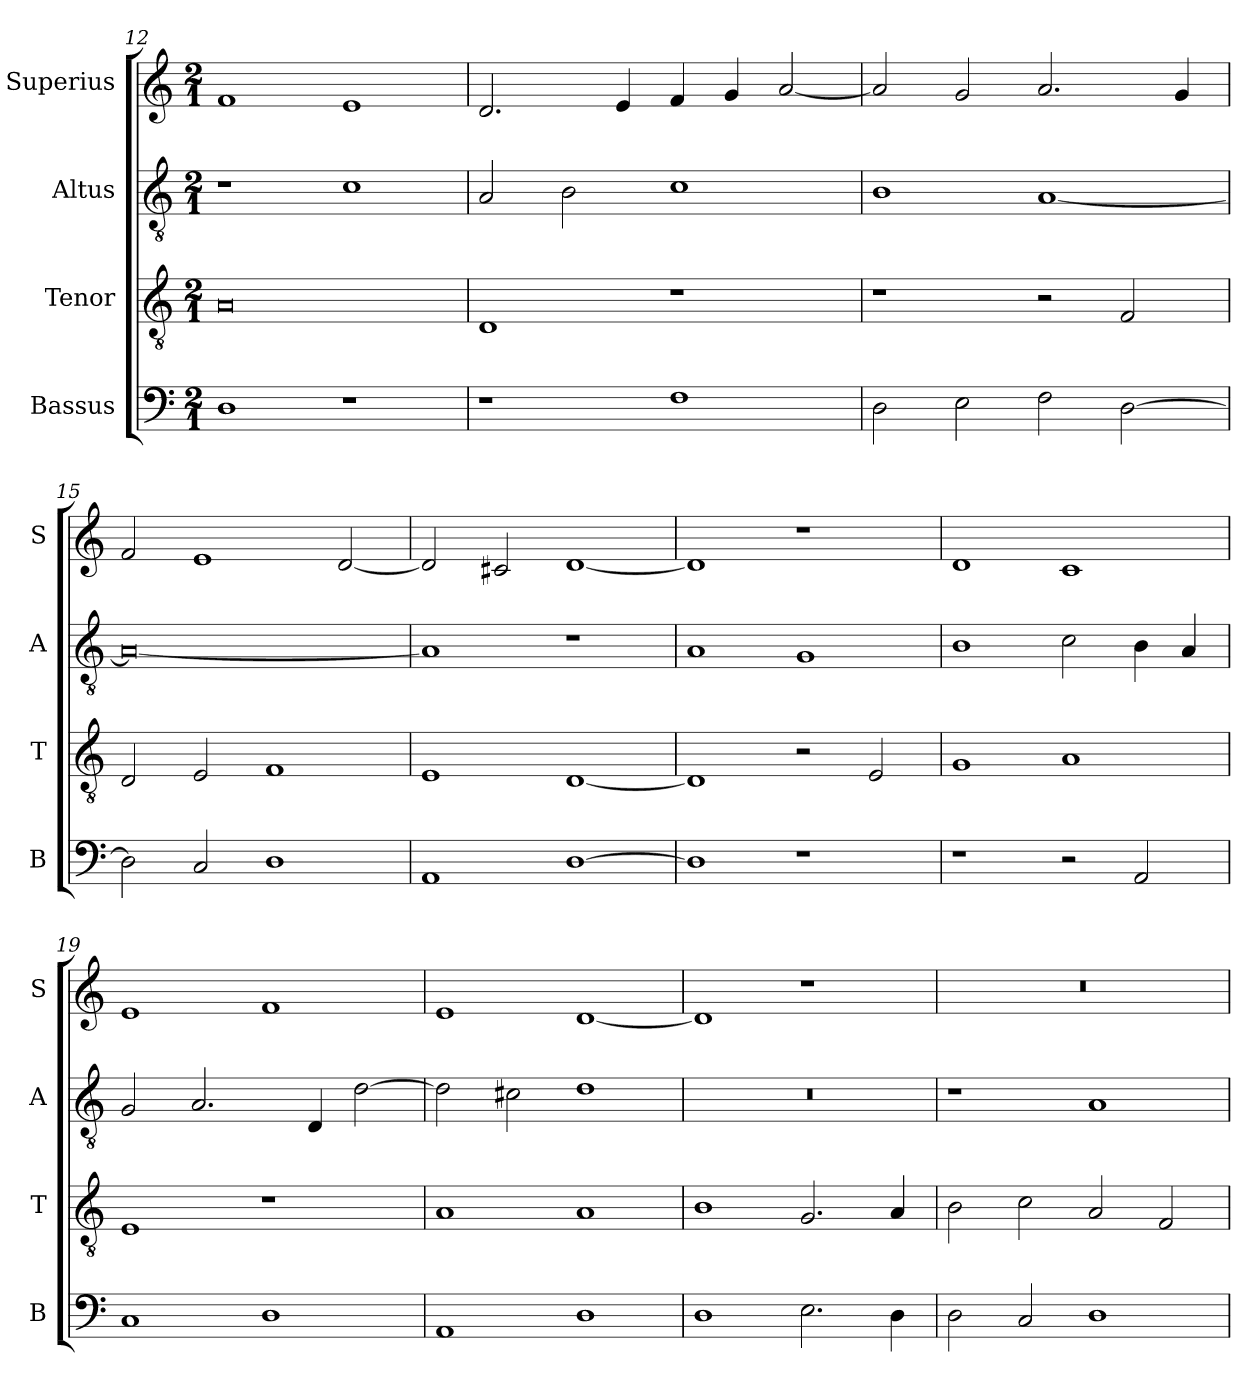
**kern	**kern	**kern	**kern
*part4	*part3	*part2	*part1
*staff4	*staff3	*staff2	*staff1
*I"Bassus	*I"Tenor	*I"Altus	*I"Superius
*I'B	*I'T	*I'A	*I'S
*clefF4	*clefGv2	*clefGv2	*clefG2
*k[]	*k[]	*k[]	*k[]
*M2/1	*M2/1	*M2/1	*M2/1
=12	=12	=12	=12
1D	0A	1r	1f
1r	.	1c	1e
=13	=13	=13	=13
1r	1D	2A	2.d
.	.	2B	.
.	.	.	4e
1F	1r	1c	4f
.	.	.	4g
.	.	.	[2a
=14	=14	=14	=14
2D	1r	1B	2a]
2E	.	.	2g
2F	2r	[1A	2.a
[2D	2F	.	.
.	.	.	4g
=15	=15	=15	=15
2D]	2D	0A_	2f
2C	2E	.	1e
1D	1F	.	.
.	.	.	[2d
=16	=16	=16	=16
1AA	1E	1A]	2d]
.	.	.	2c#X
[1D	[1D	1r	[1d
=17	=17	=17	=17
1D]	1D]	1A	1d]
1r	2r	1G	1r
.	2E	.	.
=18	=18	=18	=18
1r	1G	1B	1d
2r	1A	2c	1c
2AA	.	4B	.
.	.	4A	.
=19	=19	=19	=19
1C	1E	2G	1e
.	.	2.A	.
1D	1r	.	1f
.	.	4D	.
.	.	[2d	.
=20	=20	=20	=20
1AA	1A	2d]	1e
.	.	2c#X	.
1D	1A	1d	[1d
=21	=21	=21	=21
1D	1B	0r	1d]
2.E	2.G	.	1r
4D	4A	.	.
=22	=22	=22	=22
2D	2B	1r	0r
2C	2c	.	.
1D	2A	1A	.
.	2F	.	.
=	=	=	=
*-	*-	*-	*-
